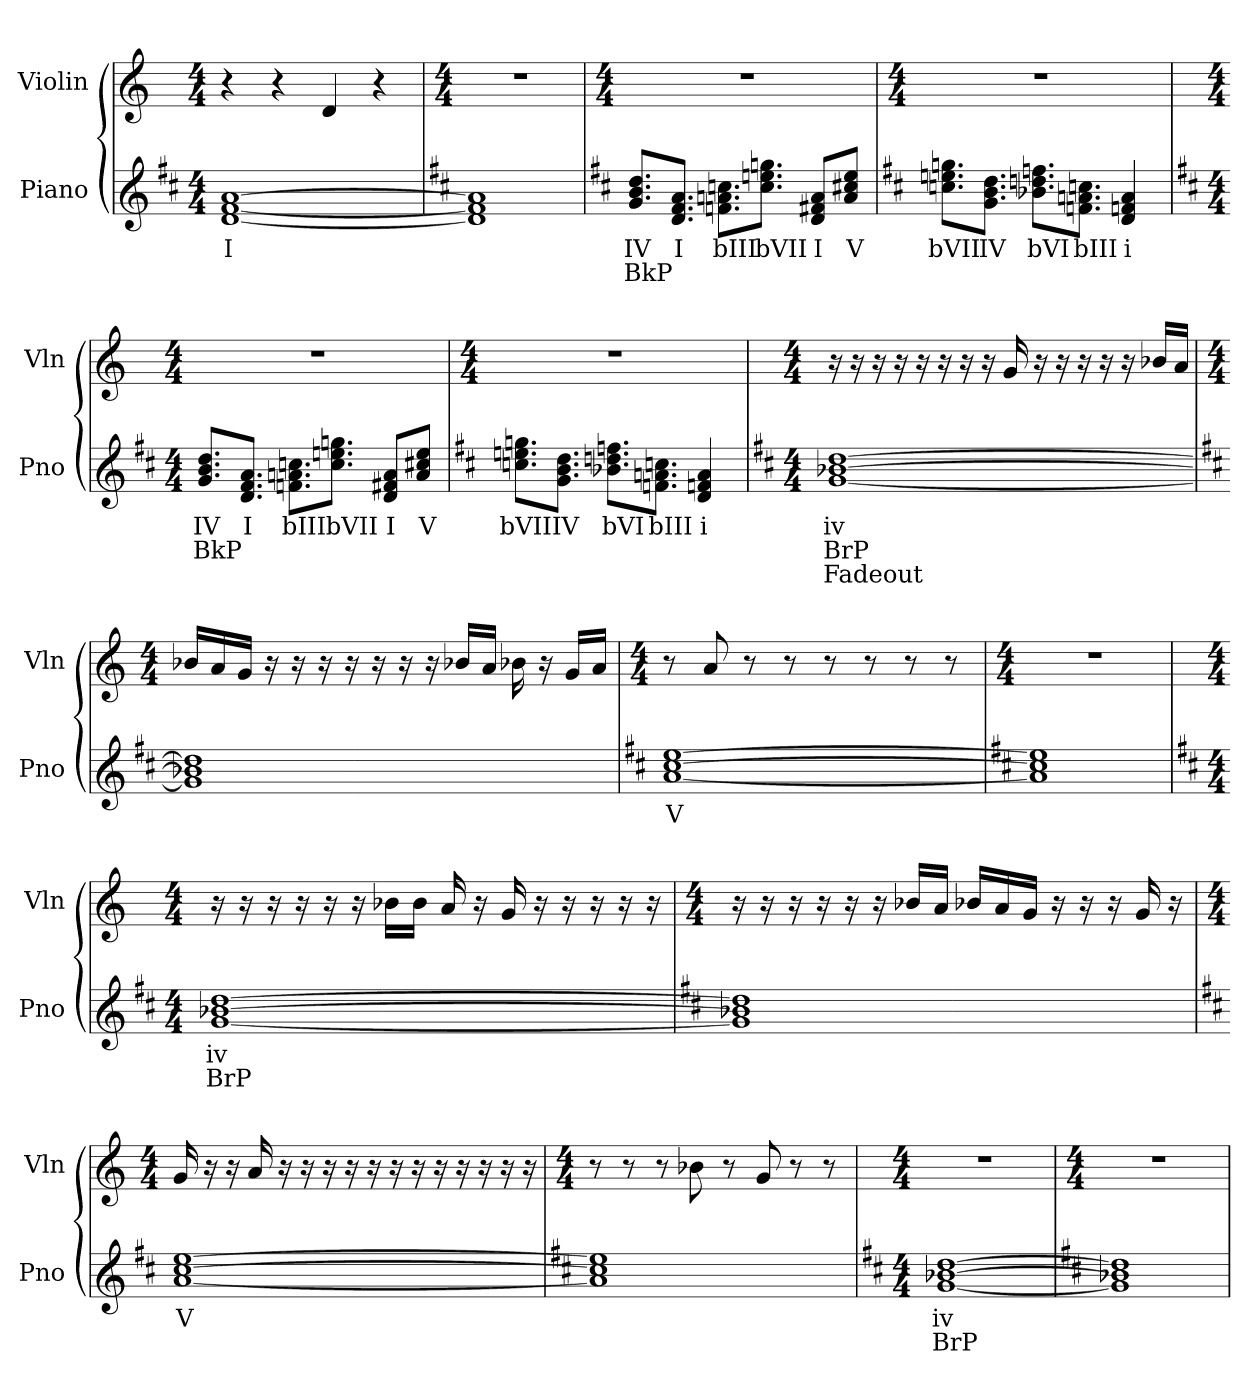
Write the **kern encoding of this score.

**kern	**text	**text	**text	**kern
*part2	*part2	*part2	*part2	*part1
*staff2	*staff2	*staff2	*staff2	*staff1
*I"Piano	*	*	*	*I"Violin
*I'Pno	*	*	*	*I'Vln
*k[f#c#]	*	*	*	*
*D:	*	*	*	*
*M4/4	*	*	*	*M4/4
=	=	=	=	=
[1d [1f# [1a	I	.	.	4r
.	.	.	.	4r
.	.	.	.	4d
.	.	.	.	4r
=	=	=	=	=
*k[f#c#]	*	*	*	*
*D:	*	*	*	*
*	*	*	*	*M4/4
1d] 1f#] 1a]	.	.	.	1r
=	=	=	=	=
*k[f#c#]	*	*	*	*
*D:	*	*	*	*
*	*	*	*	*M4/4
8.g 8.b 8.ddL	IV	BkP	.	1r
8.d 8.f# 8.aJ	I	.	.	.
8.fn 8.an 8.ccnL	bIII	.	.	.
8.cc 8.een 8.ggnJ	bVII	.	.	.
8d 8f#X 8aL	I	.	.	.
8a 8cc#X 8eeJ	V	.	.	.
=	=	=	=	=
*k[f#c#]	*	*	*	*
*D:	*	*	*	*
*	*	*	*	*M4/4
8.ccn 8.een 8.ggnL	bVII	.	.	1r
8.g 8.b 8.ddJ	IV	.	.	.
8.b-X 8.ddn 8.ffnL	bVI	.	.	.
8.fn 8.an 8.ccnJ	bIII	.	.	.
4d 4fn 4a	i	.	.	.
=	=	=	=	=
*k[f#c#]	*	*	*	*
*D:	*	*	*	*
*M4/4	*	*	*	*M4/4
8.g 8.b 8.ddL	IV	BkP	.	1r
8.d 8.f# 8.aJ	I	.	.	.
8.fn 8.an 8.ccnL	bIII	.	.	.
8.cc 8.een 8.ggnJ	bVII	.	.	.
8d 8f#X 8aL	I	.	.	.
8a 8cc#X 8eeJ	V	.	.	.
=	=	=	=	=
*k[f#c#]	*	*	*	*
*D:	*	*	*	*
*	*	*	*	*M4/4
8.ccn 8.een 8.ggnL	bVII	.	.	1r
8.g 8.b 8.ddJ	IV	.	.	.
8.b-X 8.ddn 8.ffnL	bVI	.	.	.
8.fn 8.an 8.ccnJ	bIII	.	.	.
4d 4fn 4a	i	.	.	.
=	=	=	=	=
*k[f#c#]	*	*	*	*
*D:	*	*	*	*
*M4/4	*	*	*	*M4/4
[1g [1b-X [1dd	iv	BrP	Fadeout	16r
.	.	.	.	16r
.	.	.	.	16r
.	.	.	.	16r
.	.	.	.	16r
.	.	.	.	16r
.	.	.	.	16r
.	.	.	.	16r
.	.	.	.	16g
.	.	.	.	16r
.	.	.	.	16r
.	.	.	.	16r
.	.	.	.	16r
.	.	.	.	16r
.	.	.	.	16b-XLL
.	.	.	.	16aJJ
=	=	=	=	=
*k[f#c#]	*	*	*	*
*D:	*	*	*	*
*	*	*	*	*M4/4
1g] 1b-X] 1dd]	.	.	.	16b-XLL
.	.	.	.	16a
.	.	.	.	16gJJ
.	.	.	.	16r
.	.	.	.	16r
.	.	.	.	16r
.	.	.	.	16r
.	.	.	.	16r
.	.	.	.	16r
.	.	.	.	16r
.	.	.	.	16b-XLL
.	.	.	.	16aJJ
.	.	.	.	16b-X
.	.	.	.	16r
.	.	.	.	16gLL
.	.	.	.	16aJJ
=	=	=	=	=
*k[f#c#]	*	*	*	*
*D:	*	*	*	*
*	*	*	*	*M4/4
[1a [1cc# [1ee	V	.	.	8r
.	.	.	.	8a
.	.	.	.	8r
.	.	.	.	8r
.	.	.	.	8r
.	.	.	.	8r
.	.	.	.	8r
.	.	.	.	8r
=	=	=	=	=
*k[f#c#]	*	*	*	*
*D:	*	*	*	*
*	*	*	*	*M4/4
1a] 1cc#] 1ee]	.	.	.	1r
=	=	=	=	=
*k[f#c#]	*	*	*	*
*D:	*	*	*	*
*M4/4	*	*	*	*M4/4
[1g [1b-X [1dd	iv	BrP	.	16r
.	.	.	.	16r
.	.	.	.	16r
.	.	.	.	16r
.	.	.	.	16r
.	.	.	.	16r
.	.	.	.	16b-XLL
.	.	.	.	16b-JJ
.	.	.	.	16a
.	.	.	.	16r
.	.	.	.	16g
.	.	.	.	16r
.	.	.	.	16r
.	.	.	.	16r
.	.	.	.	16r
.	.	.	.	16r
=	=	=	=	=
*k[f#c#]	*	*	*	*
*D:	*	*	*	*
*	*	*	*	*M4/4
1g] 1b-X] 1dd]	.	.	.	16r
.	.	.	.	16r
.	.	.	.	16r
.	.	.	.	16r
.	.	.	.	16r
.	.	.	.	16r
.	.	.	.	16b-XLL
.	.	.	.	16aJJ
.	.	.	.	16b-XLL
.	.	.	.	16a
.	.	.	.	16gJJ
.	.	.	.	16r
.	.	.	.	16r
.	.	.	.	16r
.	.	.	.	16g
.	.	.	.	16r
=	=	=	=	=
*k[f#c#]	*	*	*	*
*D:	*	*	*	*
*	*	*	*	*M4/4
[1a [1cc# [1ee	V	.	.	16g
.	.	.	.	16r
.	.	.	.	16r
.	.	.	.	16a
.	.	.	.	16r
.	.	.	.	16r
.	.	.	.	16r
.	.	.	.	16r
.	.	.	.	16r
.	.	.	.	16r
.	.	.	.	16r
.	.	.	.	16r
.	.	.	.	16r
.	.	.	.	16r
.	.	.	.	16r
.	.	.	.	16r
=	=	=	=	=
*k[f#c#]	*	*	*	*
*D:	*	*	*	*
*	*	*	*	*M4/4
1a] 1cc#] 1ee]	.	.	.	8r
.	.	.	.	8r
.	.	.	.	8r
.	.	.	.	8b-X
.	.	.	.	8r
.	.	.	.	8g
.	.	.	.	8r
.	.	.	.	8r
=	=	=	=	=
*k[f#c#]	*	*	*	*
*D:	*	*	*	*
*M4/4	*	*	*	*M4/4
[1g [1b-X [1dd	iv	BrP	.	1r
=	=	=	=	=
*k[f#c#]	*	*	*	*
*D:	*	*	*	*
*	*	*	*	*M4/4
1g] 1b-X] 1dd]	.	.	.	1r
=	=	=	=	=
*-	*-	*-	*-	*-
